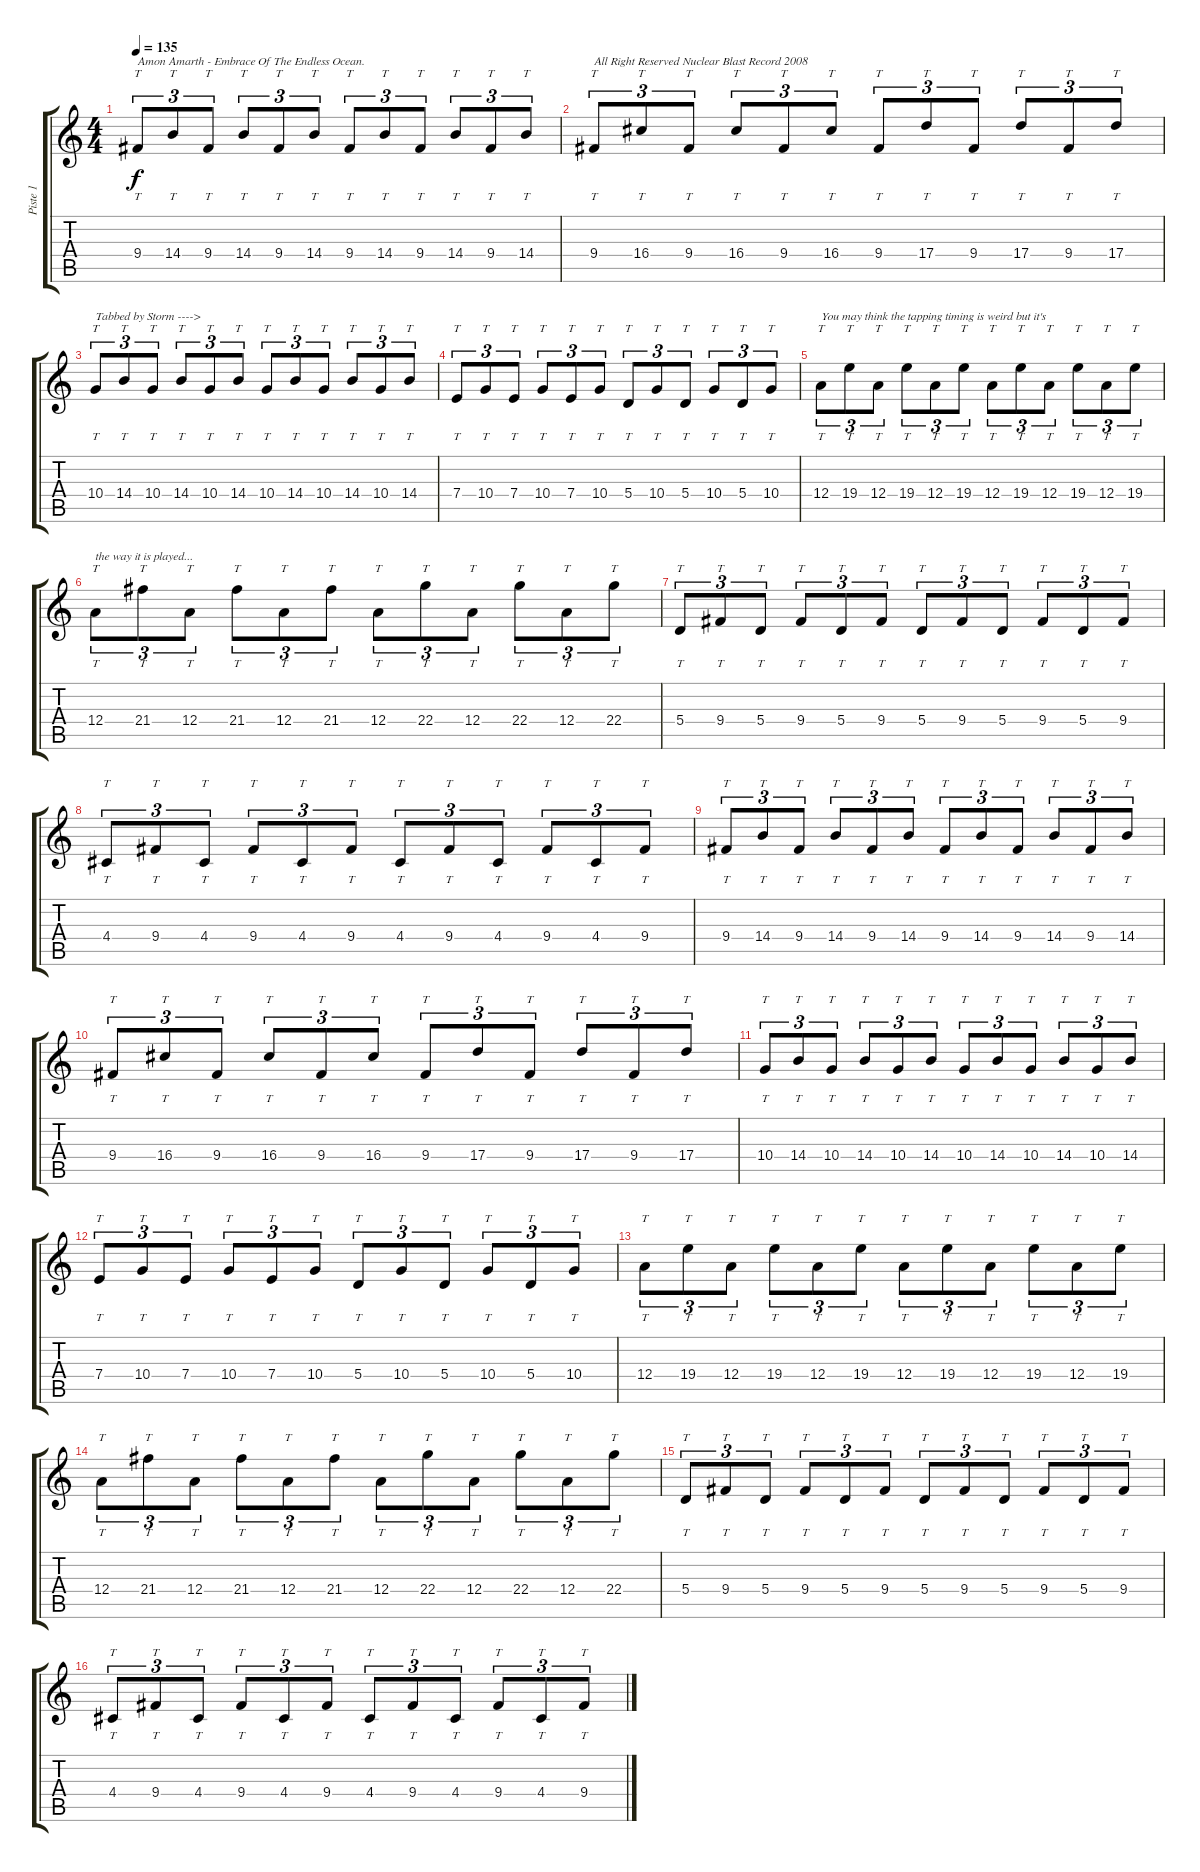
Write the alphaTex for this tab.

\track ("Piste 1" "Piste 1") {instrument distortionguitar}
\staff {score tabs}
\tuning (B3 Gb3 D3 A2 E2 B1) {hide}
\ts (4 4)
\tempo 135
\clef g2
\ks c
9.4.8{tt tu (3 2) txt "Amon Amarth - Embrace Of The Endless Ocean." dy f instrument distortionguitar} 14.4.8{tt tu (3 2)} 9.4.8{tt tu (3 2)} 14.4.8{tt tu (3 2)} 9.4.8{tt tu (3 2)} 14.4.8{tt tu (3 2)} 9.4.8{tt tu (3 2)} 14.4.8{tt tu (3 2)} 9.4.8{tt tu (3 2)} 14.4.8{tt tu (3 2)} 9.4.8{tt tu (3 2)} 14.4.8{tt tu (3 2)} |
9.4.8{tt tu (3 2) txt "All Right Reserved Nuclear Blast Record 2008"} 16.4.8{tt tu (3 2)} 9.4.8{tt tu (3 2)} 16.4.8{tt tu (3 2)} 9.4.8{tt tu (3 2)} 16.4.8{tt tu (3 2)} 9.4.8{tt tu (3 2)} 17.4.8{tt tu (3 2)} 9.4.8{tt tu (3 2)} 17.4.8{tt tu (3 2)} 9.4.8{tt tu (3 2)} 17.4.8{tt tu (3 2)} |
10.4.8{tt tu (3 2) txt "Tabbed by Storm ---->"} 14.4.8{tt tu (3 2)} 10.4.8{tt tu (3 2)} 14.4.8{tt tu (3 2)} 10.4.8{tt tu (3 2)} 14.4.8{tt tu (3 2)} 10.4.8{tt tu (3 2)} 14.4.8{tt tu (3 2)} 10.4.8{tt tu (3 2)} 14.4.8{tt tu (3 2)} 10.4.8{tt tu (3 2)} 14.4.8{tt tu (3 2)} |
7.4.8{tt tu (3 2)} 10.4.8{tt tu (3 2)} 7.4.8{tt tu (3 2)} 10.4.8{tt tu (3 2)} 7.4.8{tt tu (3 2)} 10.4.8{tt tu (3 2)} 5.4.8{tt tu (3 2)} 10.4.8{tt tu (3 2)} 5.4.8{tt tu (3 2)} 10.4.8{tt tu (3 2)} 5.4.8{tt tu (3 2)} 10.4.8{tt tu (3 2)} |
12.4.8{tt tu (3 2) txt "You may think the tapping timing is weird but it's"} 19.4.8{tt tu (3 2)} 12.4.8{tt tu (3 2)} 19.4.8{tt tu (3 2)} 12.4.8{tt tu (3 2)} 19.4.8{tt tu (3 2)} 12.4.8{tt tu (3 2)} 19.4.8{tt tu (3 2)} 12.4.8{tt tu (3 2)} 19.4.8{tt tu (3 2)} 12.4.8{tt tu (3 2)} 19.4.8{tt tu (3 2)} |
12.4.8{tt tu (3 2) txt "the way it is played..."} 21.4.8{tt tu (3 2)} 12.4.8{tt tu (3 2)} 21.4.8{tt tu (3 2)} 12.4.8{tt tu (3 2)} 21.4.8{tt tu (3 2)} 12.4.8{tt tu (3 2)} 22.4.8{tt tu (3 2)} 12.4.8{tt tu (3 2)} 22.4.8{tt tu (3 2)} 12.4.8{tt tu (3 2)} 22.4.8{tt tu (3 2)} |
5.4.8{tt tu (3 2)} 9.4.8{tt tu (3 2)} 5.4.8{tt tu (3 2)} 9.4.8{tt tu (3 2)} 5.4.8{tt tu (3 2)} 9.4.8{tt tu (3 2)} 5.4.8{tt tu (3 2)} 9.4.8{tt tu (3 2)} 5.4.8{tt tu (3 2)} 9.4.8{tt tu (3 2)} 5.4.8{tt tu (3 2)} 9.4.8{tt tu (3 2)} |
4.4.8{tt tu (3 2)} 9.4.8{tt tu (3 2)} 4.4.8{tt tu (3 2)} 9.4.8{tt tu (3 2)} 4.4.8{tt tu (3 2)} 9.4.8{tt tu (3 2)} 4.4.8{tt tu (3 2)} 9.4.8{tt tu (3 2)} 4.4.8{tt tu (3 2)} 9.4.8{tt tu (3 2)} 4.4.8{tt tu (3 2)} 9.4.8{tt tu (3 2)} |
9.4.8{tt tu (3 2)} 14.4.8{tt tu (3 2)} 9.4.8{tt tu (3 2)} 14.4.8{tt tu (3 2)} 9.4.8{tt tu (3 2)} 14.4.8{tt tu (3 2)} 9.4.8{tt tu (3 2)} 14.4.8{tt tu (3 2)} 9.4.8{tt tu (3 2)} 14.4.8{tt tu (3 2)} 9.4.8{tt tu (3 2)} 14.4.8{tt tu (3 2)} |
9.4.8{tt tu (3 2)} 16.4.8{tt tu (3 2)} 9.4.8{tt tu (3 2)} 16.4.8{tt tu (3 2)} 9.4.8{tt tu (3 2)} 16.4.8{tt tu (3 2)} 9.4.8{tt tu (3 2)} 17.4.8{tt tu (3 2)} 9.4.8{tt tu (3 2)} 17.4.8{tt tu (3 2)} 9.4.8{tt tu (3 2)} 17.4.8{tt tu (3 2)} |
10.4.8{tt tu (3 2)} 14.4.8{tt tu (3 2)} 10.4.8{tt tu (3 2)} 14.4.8{tt tu (3 2)} 10.4.8{tt tu (3 2)} 14.4.8{tt tu (3 2)} 10.4.8{tt tu (3 2)} 14.4.8{tt tu (3 2)} 10.4.8{tt tu (3 2)} 14.4.8{tt tu (3 2)} 10.4.8{tt tu (3 2)} 14.4.8{tt tu (3 2)} |
7.4.8{tt tu (3 2)} 10.4.8{tt tu (3 2)} 7.4.8{tt tu (3 2)} 10.4.8{tt tu (3 2)} 7.4.8{tt tu (3 2)} 10.4.8{tt tu (3 2)} 5.4.8{tt tu (3 2)} 10.4.8{tt tu (3 2)} 5.4.8{tt tu (3 2)} 10.4.8{tt tu (3 2)} 5.4.8{tt tu (3 2)} 10.4.8{tt tu (3 2)} |
12.4.8{tt tu (3 2)} 19.4.8{tt tu (3 2)} 12.4.8{tt tu (3 2)} 19.4.8{tt tu (3 2)} 12.4.8{tt tu (3 2)} 19.4.8{tt tu (3 2)} 12.4.8{tt tu (3 2)} 19.4.8{tt tu (3 2)} 12.4.8{tt tu (3 2)} 19.4.8{tt tu (3 2)} 12.4.8{tt tu (3 2)} 19.4.8{tt tu (3 2)} |
12.4.8{tt tu (3 2)} 21.4.8{tt tu (3 2)} 12.4.8{tt tu (3 2)} 21.4.8{tt tu (3 2)} 12.4.8{tt tu (3 2)} 21.4.8{tt tu (3 2)} 12.4.8{tt tu (3 2)} 22.4.8{tt tu (3 2)} 12.4.8{tt tu (3 2)} 22.4.8{tt tu (3 2)} 12.4.8{tt tu (3 2)} 22.4.8{tt tu (3 2)} |
5.4.8{tt tu (3 2)} 9.4.8{tt tu (3 2)} 5.4.8{tt tu (3 2)} 9.4.8{tt tu (3 2)} 5.4.8{tt tu (3 2)} 9.4.8{tt tu (3 2)} 5.4.8{tt tu (3 2)} 9.4.8{tt tu (3 2)} 5.4.8{tt tu (3 2)} 9.4.8{tt tu (3 2)} 5.4.8{tt tu (3 2)} 9.4.8{tt tu (3 2)} |
4.4.8{tt tu (3 2)} 9.4.8{tt tu (3 2)} 4.4.8{tt tu (3 2)} 9.4.8{tt tu (3 2)} 4.4.8{tt tu (3 2)} 9.4.8{tt tu (3 2)} 4.4.8{tt tu (3 2)} 9.4.8{tt tu (3 2)} 4.4.8{tt tu (3 2)} 9.4.8{tt tu (3 2)} 4.4.8{tt tu (3 2)} 9.4.8{tt tu (3 2)}
